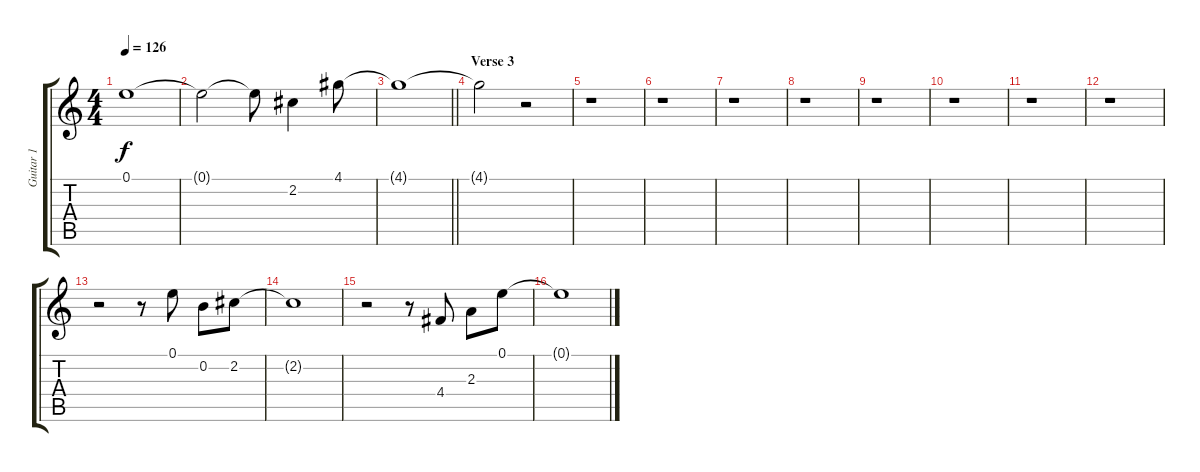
\track ("Guitar 1" "Guitar 1") {instrument overdrivenguitar}
\staff {score tabs}
\tuning (E4 B3 G3 D3 A2 E2) {hide}
\ts (4 4)
\tempo 126
\clef g2
\ks c
0.1{t}.1{dy f} |
0.1{t}.2 0.1{t}.8 2.2.4{volume 13} 4.1.8 |
\barLineRight lightlight
4.1{t}.1 |
\section ("" "Verse 3")
4.1{t}.2 r.2 |
r.1 |
r.1 |
r.1 |
r.1 |
r.1 |
r.1 |
r.1 |
r.1 |
r.2 r.8 0.1.8{volume 10} 0.2.8 2.2.8 |
2.2{t}.1 |
r.2 r.8 4.4.8 2.3.8 0.1.8 |
0.1{t}.1
